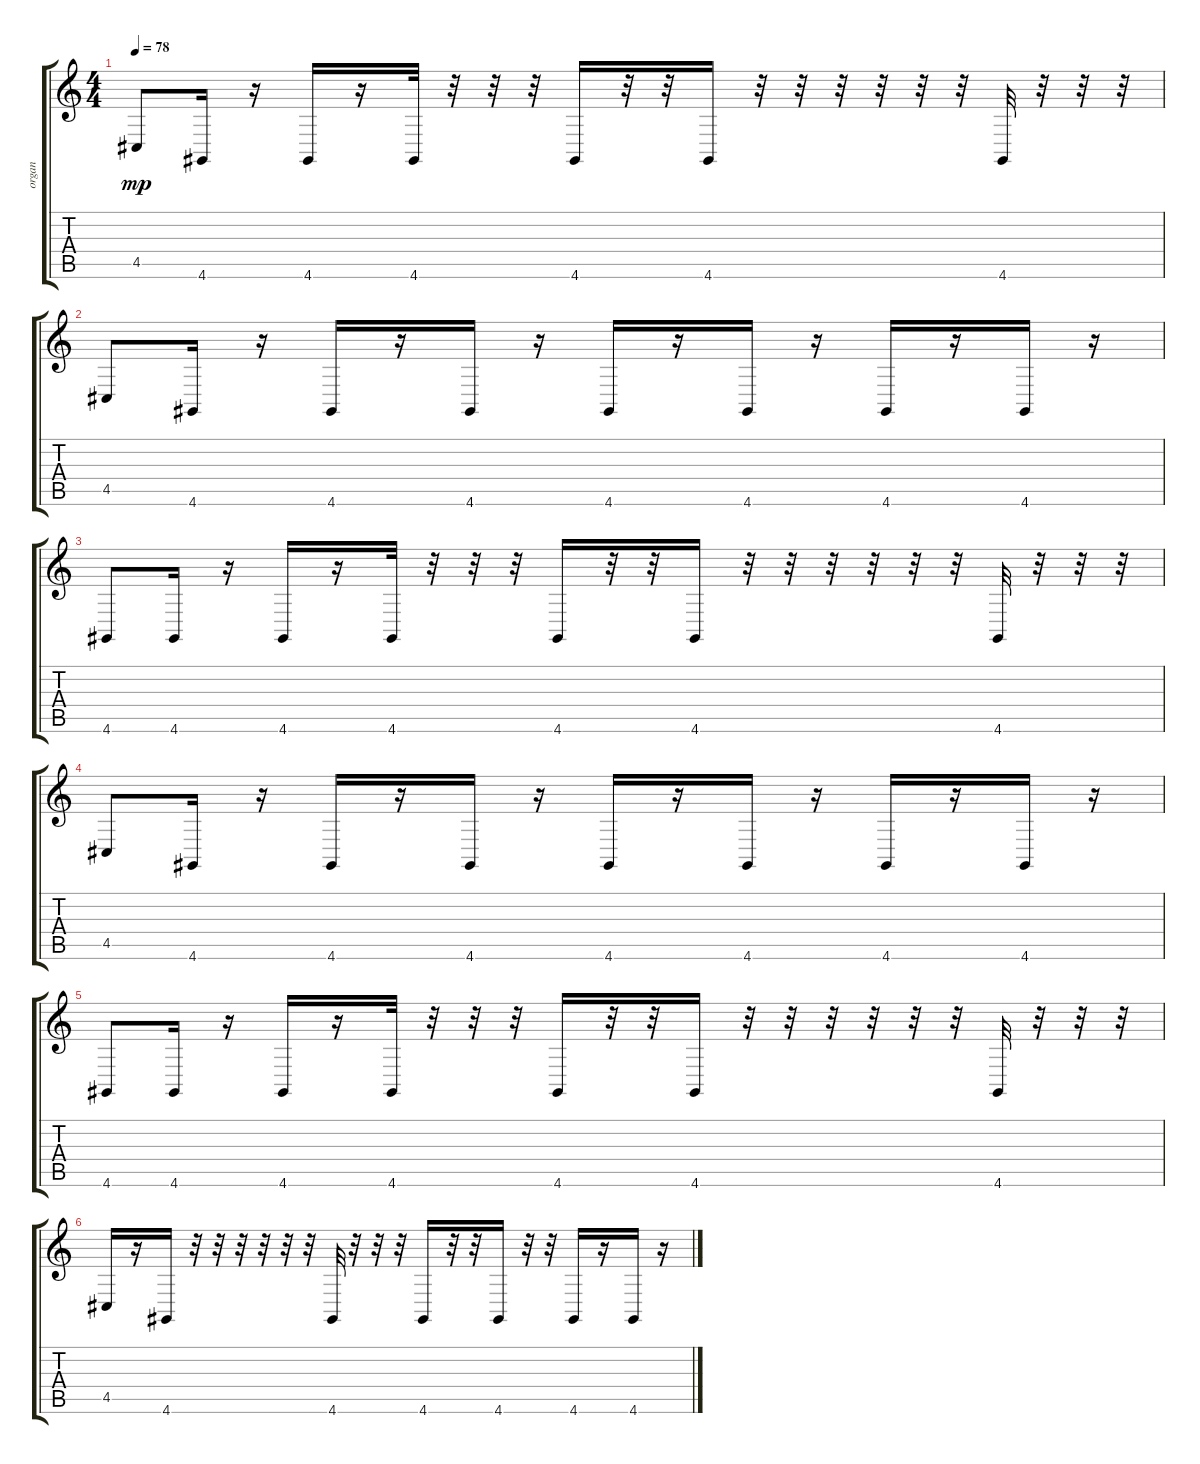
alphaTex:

\track ("organ" "organ") {instrument drawbarorgan}
\staff {score tabs}
\tuning (E4 B3 G3 D3 A2 E2) {hide}
\ts (4 4)
\tempo 78
\clef g2
\ks c
4.5.8{dy mp} 4.6.16 r.16 4.6.16 r.16 4.6.32 r.32 r.32 r.32 4.6.16 r.32 r.32 4.6.16 r.32 r.32 r.32 r.32 r.32 r.32 4.6.32 r.32 r.32 r.32 |
4.5.8 4.6.16 r.16 4.6.16 r.16 4.6.16 r.16 4.6.16 r.16 4.6.16 r.16 4.6.16 r.16 4.6.16 r.16 |
4.6.8 4.6.16 r.16 4.6.16 r.16 4.6.32 r.32 r.32 r.32 4.6.16 r.32 r.32 4.6.16 r.32 r.32 r.32 r.32 r.32 r.32 4.6.32 r.32 r.32 r.32 |
4.5.8 4.6.16 r.16 4.6.16 r.16 4.6.16 r.16 4.6.16 r.16 4.6.16 r.16 4.6.16 r.16 4.6.16 r.16 |
4.6.8 4.6.16 r.16 4.6.16 r.16 4.6.32 r.32 r.32 r.32 4.6.16 r.32 r.32 4.6.16 r.32 r.32 r.32 r.32 r.32 r.32 4.6.32 r.32 r.32 r.32 |
4.5.16 r.16 4.6.16 r.32 r.32 r.32 r.32 r.32 r.32 4.6.32 r.32 r.32 r.32 4.6.16 r.32 r.32 4.6.16 r.32 r.32 4.6.16 r.16 4.6.16 r.16
